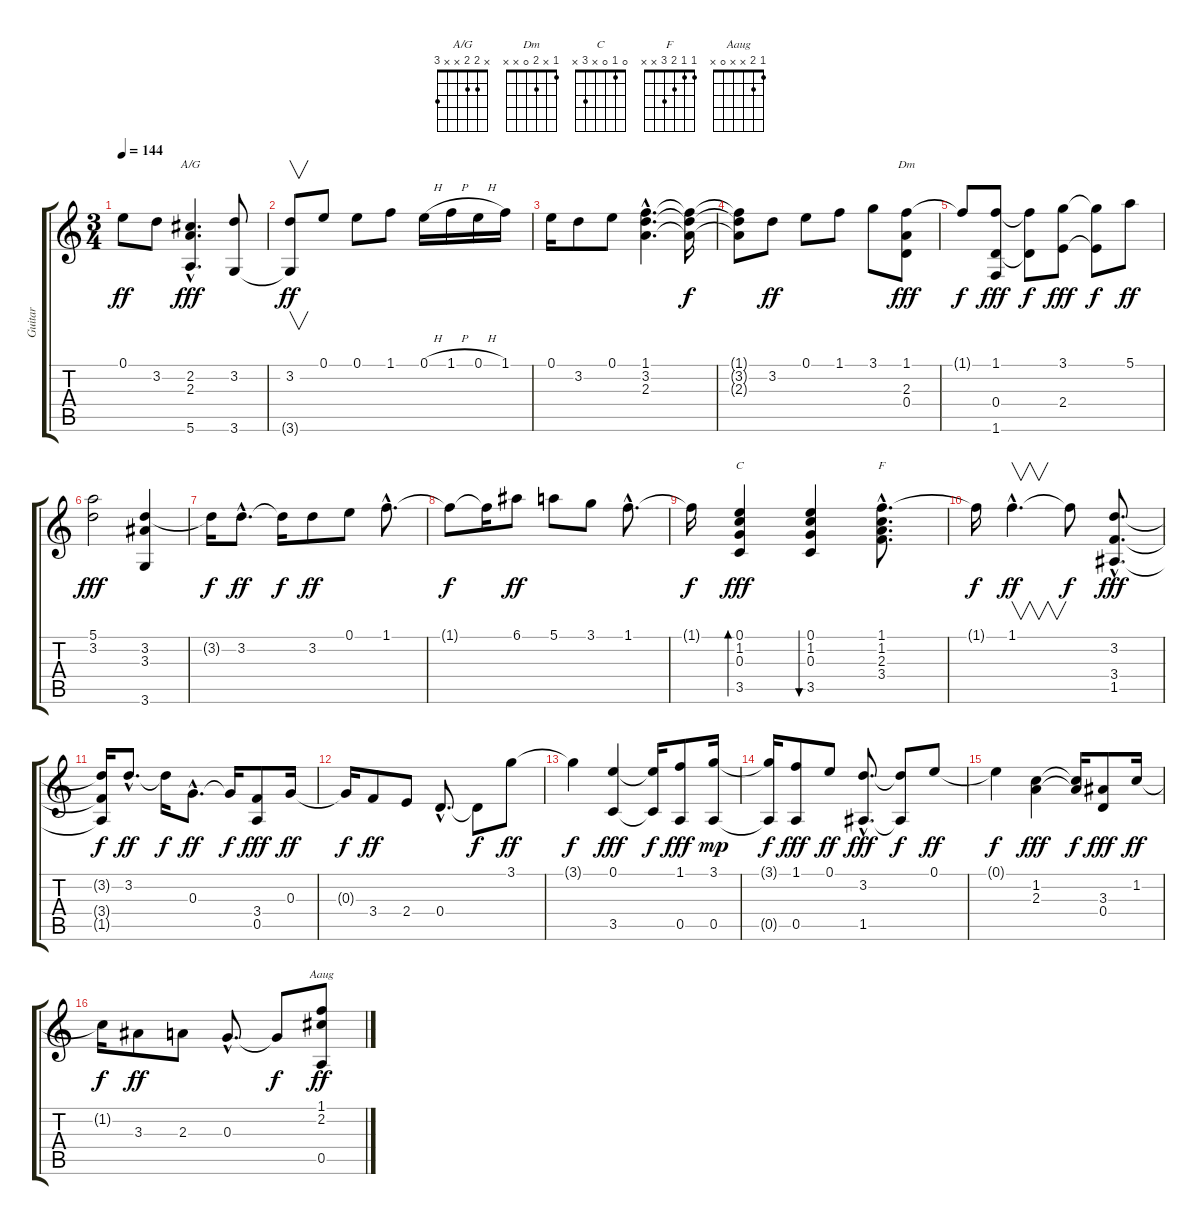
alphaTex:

\track ("Guitar" "Guitar") {instrument acousticguitarsteel}
\staff {score tabs}
\tuning (E4 B3 G3 D3 A2 E2) {hide}
\chord ("A/G" x 2 2 x x 3)
\chord ("Dm" 1 x 2 0 x x)
\chord ("C" 0 1 0 x 3 x)
\chord ("F" 1 1 2 3 x x)
\chord ("Aaug" 1 2 x x 0 x)
\ts (3 4)
\tempo 144
\clef g2
\ks c
0.1.8{dy ff} 3.2.8 (2.2{hac} 2.3{hac} 5.6{hac}).4{d ch "A/G" dy fff} (3.2 3.6).8 |
(3.2 3.6{t}).8{v dy ff} 0.1.8 0.1.8 1.1.8 0.1{h}.16 1.1{h}.16 0.1{h}.16 1.1.16 |
0.1.16 3.2.8 0.1.8 (1.1{hac} 3.2{hac} 2.3{hac}).4{d} (1.1{t} 3.2{t} 2.3{t}).16{dy f} |
(1.1{t} 3.2{t} 2.3{t}).8 3.2.8{dy ff} 0.1.8 1.1.8 3.1.8 (1.1 2.3 0.4).8{ch "Dm" dy fff} |
1.1{t}.8{dy f} (1.1 0.4 1.6).8{dy fff} (1.1{t} 0.4{t}).8{dy f} (3.1 2.4).8{dy fff} (3.1{t} 2.4{t}).8{dy f} 5.1.8{dy ff} |
(5.1 3.2).2{dy fff} (3.2 3.3 3.6).4 |
3.2{t}.16{dy f} 3.2{hac}.8{d dy ff} 3.2{t}.16{dy f} 3.2.8{dy ff} 0.1.8 1.1{hac}.8{d} |
1.1{t}.8{dy f} 1.1{t}.16 6.1.8{dy ff} 5.1.8 3.1.8 1.1{hac}.8{d} |
1.1{t}.16{dy f} (0.1 1.2 0.3 3.5).4{bd 240 ch "C" dy fff} (0.1 1.2 0.3 3.5).4{bu 240} (1.1{hac} 1.2{hac} 2.3{hac} 3.4{hac}).8{d ch "F"} |
1.1{t}.16{dy f} 1.1{hac}.4{v d dy ff} 1.1{t}.8{dy f} (3.2{hac} 3.4{hac} 1.5{hac}).8{d dy fff} |
(3.2{t} 3.4{t} 1.5{t}).16{dy f} 3.2{hac}.8{d dy ff} 3.2{t}.16{dy f} 0.3{hac}.8{d dy ff} 0.3{t}.16{dy f} (3.4 0.5).8{dy fff} 0.3.16{dy ff} |
0.3{t}.16{dy f} 3.4.8{dy ff} 2.4.8 0.4{hac}.8{d} 0.4{t}.8{dy f} 3.1.8{dy ff} |
3.1{t}.4{dy f} (0.1 3.5).4{dy fff} (0.1{t} 3.5{t}).16{dy f} (1.1 0.5).8{dy fff} (3.1 0.5).16{dy mp} |
(3.1{t} 0.5{t}).16{dy f} (1.1 0.5).8{dy fff} 0.1.8{dy ff} (3.2{hac} 1.5{hac}).8{d dy fff} (3.2{t} 1.5{t}).8{dy f} 0.1.8{dy ff} |
0.1{t}.4{dy f} (1.2 2.3).4{dy fff} (1.2{t} 2.3{t}).16{dy f} (3.3 0.4).8{dy fff} 1.2.16{dy ff} |
1.2{t}.16{dy f} 3.3.8{dy ff} 2.3.8 0.3{hac}.8{d} 0.3{t}.8{dy f} (1.1 2.2 0.5).8{ch "Aaug" dy ff}
